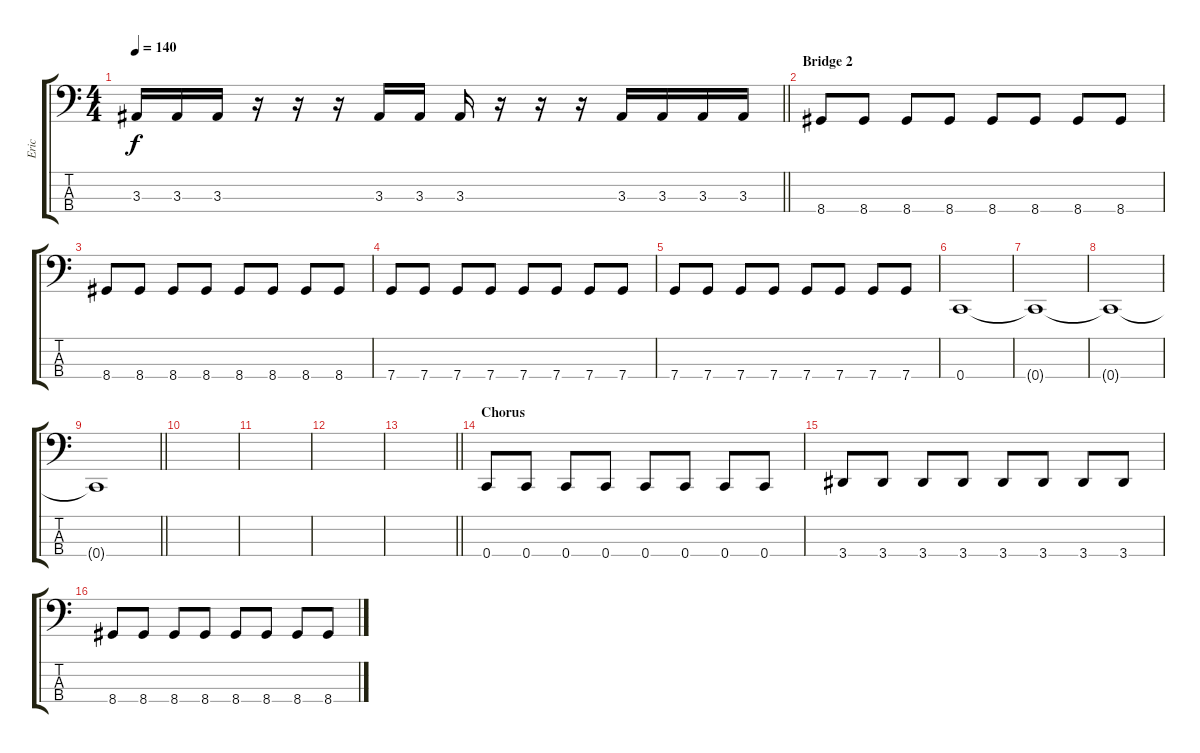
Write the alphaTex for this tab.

\track ("Eric" "Eric") {instrument electricbassfinger}
\staff {score tabs}
\tuning (F2 C2 G1 C1) {hide}
\ts (4 4)
\tempo 140
\clef f4
\barLineRight lightlight
\ks c
3.3.16{dy f} 3.3.16 3.3.16 r.16 r.16 r.16 3.3.16 3.3.16 3.3.16 r.16 r.16 r.16 3.3.16 3.3.16 3.3.16 3.3.16 |
\section ("" "Bridge 2")
8.4.8 8.4.8 8.4.8 8.4.8 8.4.8 8.4.8 8.4.8 8.4.8 |
8.4.8 8.4.8 8.4.8 8.4.8 8.4.8 8.4.8 8.4.8 8.4.8 |
7.4.8 7.4.8 7.4.8 7.4.8 7.4.8 7.4.8 7.4.8 7.4.8 |
7.4.8 7.4.8 7.4.8 7.4.8 7.4.8 7.4.8 7.4.8 7.4.8 |
0.4.1 |
0.4{t}.1 |
0.4{t}.1 |
\barLineRight lightlight
0.4{t}.1 |
|
|
|
\barLineRight lightlight
|
\section ("" "Chorus")
0.4.8 0.4.8 0.4.8 0.4.8 0.4.8 0.4.8 0.4.8 0.4.8 |
3.4.8 3.4.8 3.4.8 3.4.8 3.4.8 3.4.8 3.4.8 3.4.8 |
8.4.8 8.4.8 8.4.8 8.4.8 8.4.8 8.4.8 8.4.8 8.4.8
